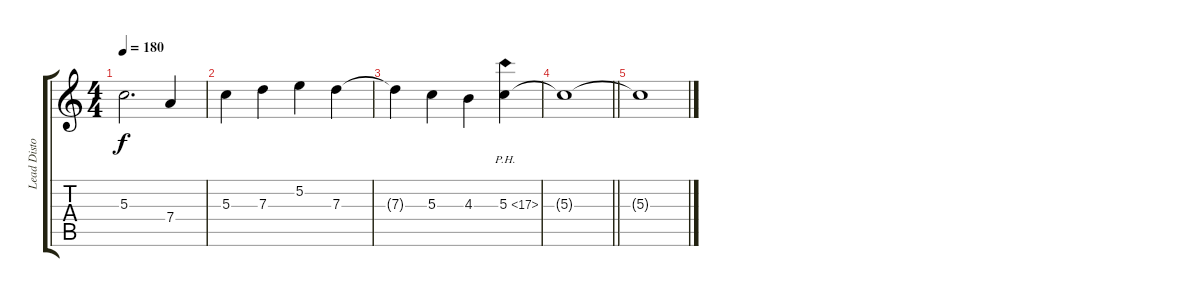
\track ("Lead Distorted" "Lead Disto") {instrument distortionguitar}
\staff {score tabs}
\tuning (E4 B3 G3 D3 A2 E2) {hide}
\ts (4 4)
\tempo 180
\clef g2
\ks c
5.3{t}.2{d dy f} 7.4.4 |
5.3.4 7.3.4 5.2.4 7.3.4 |
7.3{t}.4 5.3.4 4.3.4 5.3{ph 12}.4 |
\barLineRight lightlight
5.3{t}.1 |
5.3{t}.1
